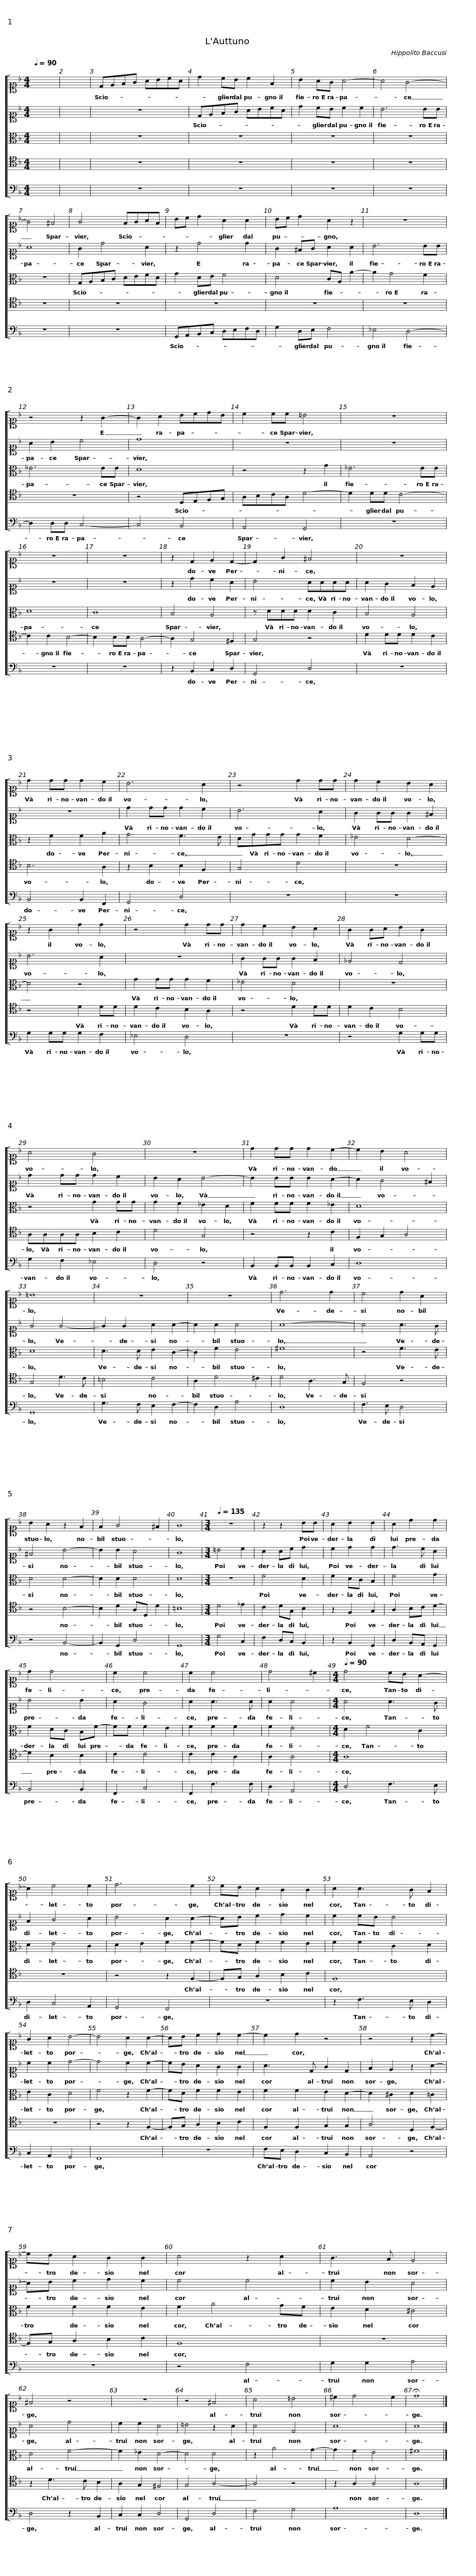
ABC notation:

X:1
%%score [ 1 2 3 4 5 ]
L:1/8
Q:1/4=90
M:4/4
I:linebreak $
K:F
V:1 alto1
V:2 alto1
V:3 alto
V:4 tenor
V:5 bass
V:1
 x8 | x8 | DEFG ABcA | d2 cB c2 F2 | B2 AG A4- | %5
 A4 G4- | G4 ^F4 |$ G4 FGAF | Bc d2 A2 A2 | Bc d2 A2 z2 | %10
 z8 | z4 z2 G2- | G2 A2 BcdB |$ c2 cc =B4 | z8 | %15
 z8 | z8 | z2 D2 E2 D2- | D2 G2 ^F4 |$ z8 | %20
 d2 dd d2 c2 | B6 A2 | z4 d2 dd | d2 c2 B2 A2 |$ z2 G2 d2 d2 | %25
 z4 d2 dd | d2 c2 B2 A2 | G2 GA B2 G2 | A4 G4 |$ z8 | %30
 d2 dd d2 c2- | c2 B2 A4 | =B8 | z8 | z8 | %35
 d6 d2 |$ c4 d2 A2 | B2 A2 z2 F2 | F2 G4 ^F2 | G8 | %40
[M:3/4][Q:1/4=135] z6 | z2 z2 BB |$ A2 B2 B2 | A2 d2 d2 | d2 d4 | %45
 c2 c4 | c2 c4 | d4 ^c2 |$[M:4/4][Q:1/4=90] d4 cB A2- | A2 c4 c2 | %50
 d6 c2 | cB A2 G2 G2 | A2 A3 G F2 | G2 A2 B4- |$ B4 A2 A2- | %55
 AB c2 d2 c2- | c2 d2 z4 | z4 z2 c2- | cB A2 G2 G2 | A4 z2 A2 |$ %60
 G3 F E4 | ^F4 z4 | z8 | z4 ^F4 | A4 =B4 | %65
 ^c2 d4 c2 | !fermata!d8 |] %67
V:2
 x8 | x8 | z8 | DEFG ABcA | d2 cB c2 c2 | %5
 B6 BB | A8 |$ G2 d4 A2 | z2 d4 d2 | G2 ^FG A2 A2 | %10
 B6 BB | A2 B2 c4 | d8 |$ z8 | z8 | %15
 z8 | z8 | z2 d2 c2 A2 | B4 AAAA |$ A2 G2 F2 E2 | %20
 z8 | d2 dd d2 c2 | B6 A2 | G2 GG G2 ^F2 |$ B6 A2 | %25
 z8 | G2 GG G2 F2 | _E4 D4 | d2 dd d2 c2 |$ B2 A2 B4- | %30
 B2 BB B2 A2- | A2 G4 ^F2 | G4 G4- | G2 G2 A2 A2- | A2 A2 A4 | %35
 A8- |$ A4 A3 G | ^F4 B4- | B2 B2 A4 | G8 | %40
[M:3/4] =B4 c2 | A2 Ac d2 |$ c2 d2 d2 | d3 c A2 | B4 B2 | %45
 A2 G4 | A2 A3 A | A2 A4 |$[M:4/4] A4 A3 G | F2 G4 A2 | %50
 B4 A2 A2- | AB c2 d2 c2 | c2 cB B4 | c2 c2 d4- |$ d4 c2 c2- | %55
 cB A2 G2 G2 | A3 D G2 D2 | F2 E2 z2 A2- | AB c2 d2 c2 | c4 c4 |$ %60
 c2 B2 A4 | A4 d4 | c2 c2 A4 | =B4 z2 A2 | A4 D4 | %65
 A8 | A8 |] %67
V:3
 x8 | x8 | z8 | z8 | z8 | %5
 z8 | z8 |$ G,A,B,C DEFD | G2 DE F4 | D4 CA, A2- | %10
 A2 G4 F2 | _E6 EE | D8 |$ z4 z2 G2 | _E6 EE | %15
 D8 | C8 | B,4 A,4 | z DDD D2 C2 |$ B,4 A,4 | %20
 z2 F2 F2 A2 | G4 F3 E | DGGG G2 F2 | _E4 D4- |$ D4 z4 | %25
 G2 GG G2 F2 | _E4 D4 | z8 | z4 G2 GG |$ G2 F2 _E2 D2 | %30
 F2 FF F2 _E2 | D8 | D8 | D3 D E2 C2- | C2 F2 E4 | %35
 ^F8 |$ z4 F3 E | D4 D4- | D2 D2 D4 | D8 | %40
[M:3/4] z6 | F4 D2 |$ F2 DC B,2 | F4 G2 | F2 DC B,F- | %45
 FF F2 E2 | F2 F2 F2 | F2 E4 |$[M:4/4] D2 F4 C2 | D2 E4 C2 | %50
 D2 E2 F2 F2- | FD F2 F2 E2 | F2 F2 C2 D2 | E2 C2 D4 |$ F4 z2 F2- | %55
 FD F2 F2 E2 | F2 F2 E2 D2- | D2 ^C2 D2 =C2 | F2 F2 F2 E2 | F2 A4 GF |$ %60
 E2 D2 ^C4 | D4 F4- | F2 _E2 D4- | D4 D4 | z2 A4 G2- | %65
 G2 F2 E4 | ^F8 |] %67
V:4
 x8 | x8 | z8 | z8 | z8 | %5
 z8 | z8 |$ z8 | z8 | z8 | %10
 z8 | z8 | z4 D,E,F,G, |$ A,B,CA, D4- | D2 DD C4- | %15
 C2 C2 B,4- | B,2 B,B, A,4- | A,2 G,4 ^F,2 | G,4 z4 |$ D2 DD D2 C2 | %20
 B,6 A,2 | z2 B,2 B,2 F,2 | G,4 D4 | z8 |$ z4 D2 DD | %25
 D2 C2 B,2 A,2 | z4 D2 DD | D2 C2 B,4 | A,A,A,A, B,2 C2 |$ D4 G,4 | %30
 z4 z2 C2 | F,2 G,2 A,4 | G,4 D3 C | =B,4 C4 | A,2 D4 ^C2 | %35
 D4 A,3 G, |$ F,4 z4 | z4 B,4- | B,2 D2 A,D, D2 | =B,8 | %40
[M:3/4] D4 _E2 | C2 DG, B,2 |$ z2 F,2 G,2 | A,2 B,C D2- | D2 B,2 B,2 | %45
 C2 C4 | C2 C2 A,2 | A,2 A,4 |$[M:4/4] A,8 | z8 | %50
 z4 z2 F,2- | F,G, A,2 B,2 C2 | F,8 | z8 |$ z4 z2 F,2- | %55
 F,G, A,2 B,2 C2 | F,2 F,2 G,2 G,2 | A,4 D,2 F,2- | F,G, A,2 B,2 C2 | F,8 |$ %60
 z8 | z2 D3 C B,2 | A,2 G,2 ^F,4 | G,4 A,4- | A,4 z4 | %65
 z2 A,2 A,4 | A,8 |] %67
V:5
 x8 | x8 | z8 | z8 | z8 | %5
 z8 | z8 |$ z8 | G,,A,,B,,C, D,E,F,D, | G,2 D,E, F,4 | %10
 _E,4 D,4- | D,2 D,D, C,4- | C,4 B,,4 |$ A,,4 G,,4 | z8 | %15
 z8 | z8 | z2 B,,2 C,2 D,2 | G,,4 D,4 |$ z8 | %20
 B,,4 B,,2 F,,2 | G,,4 D,4 | z8 | z8 |$ G,2 G,G, G,2 F,2 | %25
 _E,4 D,4 | z8 | z4 G,2 G,G, | G,2 F,2 _E,4 |$ D,4 z4 | %30
 B,,2 B,,B,, B,,2 C,2 | D,8 | G,,8 | G,3 F, E,2 F,2- | F,2 D,2 A,4 | %35
 D,8 |$ F,3 E, D,4 | z4 B,,4- | B,,2 G,,2 D,4 | G,,8 | %40
[M:3/4] G,4 C,2 | F,2 D,C, B,,2 |$ z2 B,,2 G,,2 | D,2 B,,A,, G,,2 | B,,4 B,,2 | %45
 F,,2 C,4 | F,,2 F,3 F, | D,2 A,,4 |$[M:4/4] D,4 F,3 E, | D,2 C,4 A,,2 | %50
 G,,4 F,,4 | z8 | z2 F,3 E, D,2 | C,2 A,,2 G,,4 |$ F,,8 | %55
 z8 | F,E, D,2 C,2 B,,2 | A,,4 z4 | z8 | z4 F,4 |$ %60
 G,2 G,2 A,4 | D,4 z2 B,,2 | C,2 C,2 D,4 | G,,4 D,4 | F,4 G,4 | %65
 A,8 | D,8 |] %67
